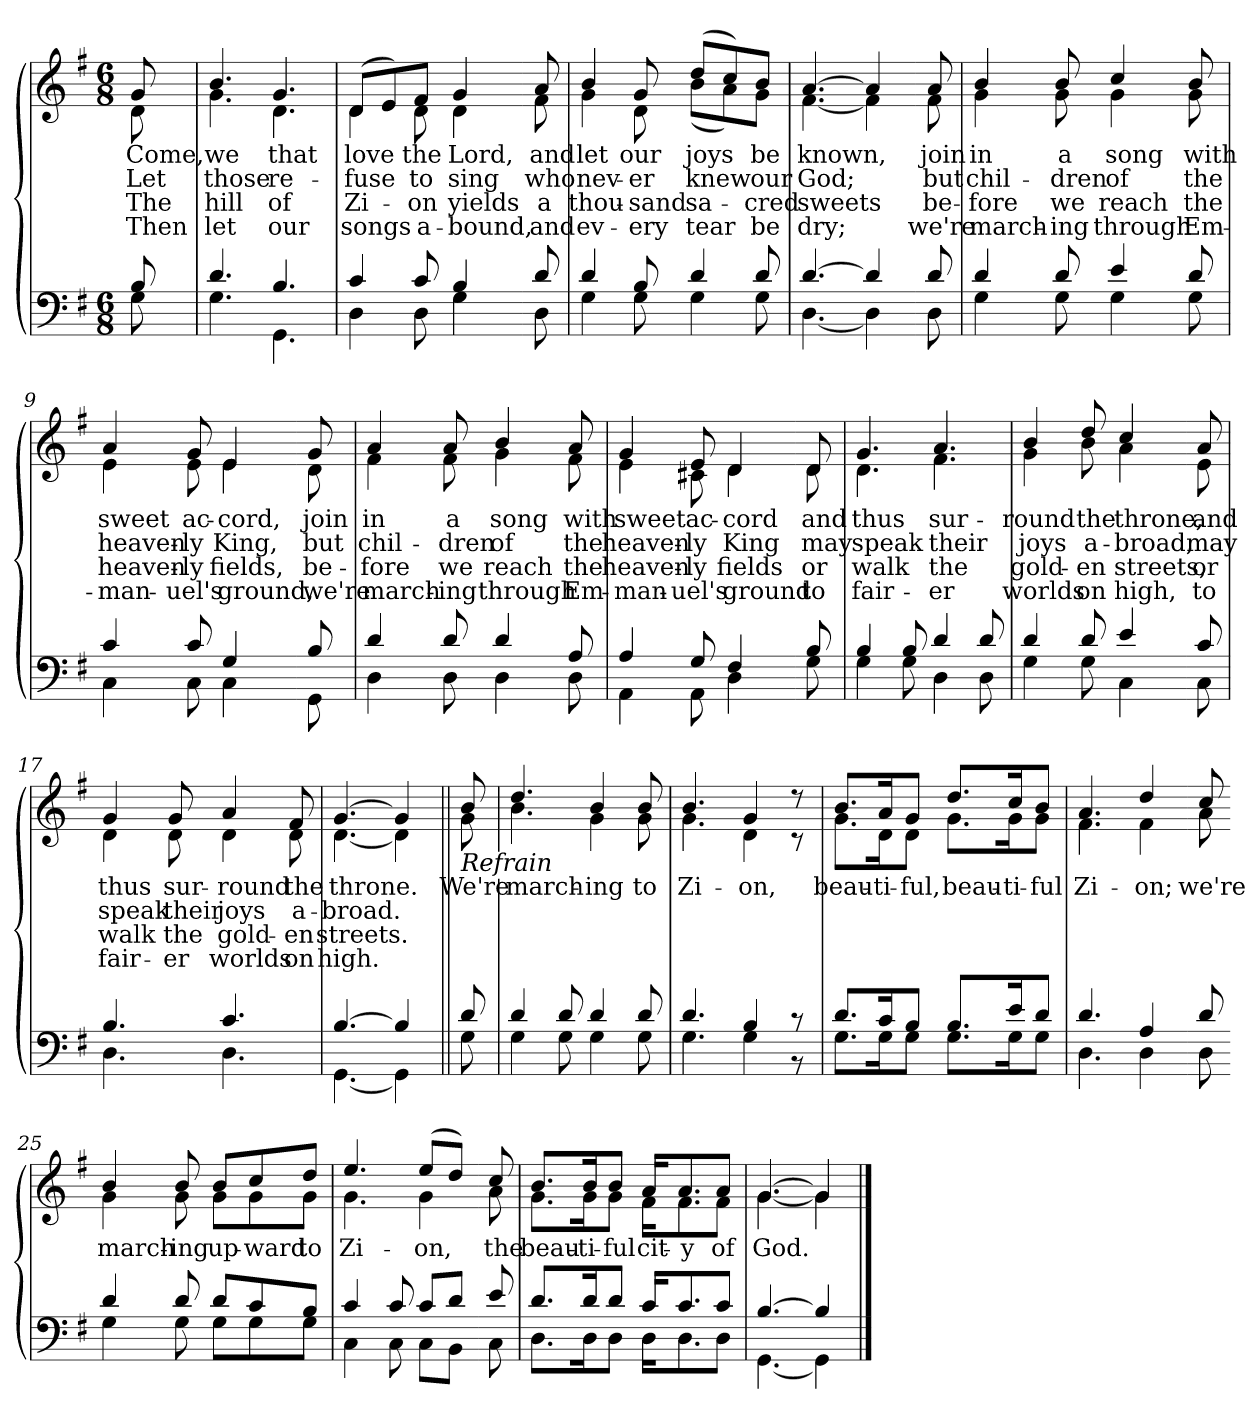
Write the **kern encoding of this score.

**kern	**kern	**text	**text	**text	**text
*part2	*part1	*part1	*part1	*part1	*part1
*staff2	*staff1	*staff1	*staff1	*staff1	*staff1
*clefF4	*clefG2	*	*	*	*
*k[f#]	*k[f#]	*	*	*	*
*M6/8	*M6/8	*	*	*	*
=1	=1	=1	=1	=1	=1
*^	*	*	*	*	*
!	!	!LO:TX:b:i:t=Verse	!	!	!	!
!	!	!	!LO:LY:b	!LO:LY:b	!LO:LY:b	!LO:LY:b
*	*	*^	*	*	*	*
8B/	8G\	8g/	8d\	Come,	Let	The	Then
=2	=2	=2	=2	=2	=2	=2	=2
!	!	!	!	!LO:LY:b	!LO:LY:b	!LO:LY:b	!LO:LY:b
4.d/	4.G\	4.b/	4.g\	we	those	hill	let
!	!	!	!	!LO:LY:b	!LO:LY:b	!LO:LY:b	!LO:LY:b
4.B/	4.GG\	4.g/	4.d\	that	re-	of	our
=3	=3	=3	=3	=3	=3	=3	=3
!	!	!	!	!LO:LY:b	!LO:LY:b	!LO:LY:b	!LO:LY:b
4c/	4D\	(>8d/L	4d\	love	-fuse	Zi-	songs
.	.	8e/)	.	.	.	.	.
!	!	!	!	!LO:LY:b	!LO:LY:b	!LO:LY:b	!LO:LY:b
8c/	8D\	8f#/J	8d\	the	to	-on	a-
!	!	!	!	!LO:LY:b	!LO:LY:b	!LO:LY:b	!LO:LY:b
4B/	4G\	4g/	4d\	Lord,	sing	yields	-bound,
!!LO:LB:g=z	!!
=4-	=4-	=4-	=4-	=4-	=4-	=4-	=4-
!	!	!	!	!LO:LY:b	!LO:LY:b	!LO:LY:b	!LO:LY:b
8d/	8D\	8a/	8f#\	and	who	a	and
=5	=5	=5	=5	=5	=5	=5	=5
!	!	!	!	!LO:LY:b	!LO:LY:b	!LO:LY:b	!LO:LY:b
4d/	4G\	4b/	4g\	let	nev-	thou-	ev-
!	!	!	!	!LO:LY:b	!LO:LY:b	!LO:LY:b	!LO:LY:b
8B/	8G\	8g/	8d\	our	-er	-sand	-ery
!	!	!	!	!LO:LY:b	!LO:LY:b	!LO:LY:b	!LO:LY:b
4d/	4G\	(>8dd/L	(<8b\L	joys	knew	sa-	tear
.	.	8cc/)	8a\)	.	.	.	.
!	!	!	!	!LO:LY:b	!LO:LY:b	!LO:LY:b	!LO:LY:b
8d/	8G\	8b/J	8g\J	be	our	-cred	be
=6	=6	=6	=6	=6	=6	=6	=6
!	!	!	!	!LO:LY:b	!LO:LY:b	!LO:LY:b	!LO:LY:b
[4.d/	[4.D\	[4.a/	[4.f#\	known,	God;	sweets	dry;
4d/]	4D\]	4a/]	4f#\]	.	.	.	.
!!LO:LB:g=z	!!
=7-	=7-	=7-	=7-	=7-	=7-	=7-	=7-
!	!	!	!	!LO:LY:b	!LO:LY:b	!LO:LY:b	!LO:LY:b
8d/	8D\	8a/	8f#\	join	but	be-	we're
=8	=8	=8	=8	=8	=8	=8	=8
!	!	!	!	!LO:LY:b	!LO:LY:b	!LO:LY:b	!LO:LY:b
4d/	4G\	4b/	4g\	in	chil-	-fore	march-
!	!	!	!	!LO:LY:b	!LO:LY:b	!LO:LY:b	!LO:LY:b
8d/	8G\	8b/	8g\	a	-dren	we	-ing
!	!	!	!	!LO:LY:b	!LO:LY:b	!LO:LY:b	!LO:LY:b
4e/	4G\	4cc/	4g\	song	of	reach	through
!	!	!	!	!LO:LY:b	!LO:LY:b	!LO:LY:b	!LO:LY:b
8d/	8G\	8b/	8g\	with	the	the	Em-
=9	=9	=9	=9	=9	=9	=9	=9
!	!	!	!	!LO:LY:b	!LO:LY:b	!LO:LY:b	!LO:LY:b
4c/	4C\	4a/	4e\	sweet	heaven-	heaven-	-man-
!	!	!	!	!LO:LY:b	!LO:LY:b	!LO:LY:b	!LO:LY:b
8c/	8C\	8g/	8e\	ac-	-ly	-ly	-uel's
!	!	!	!	!LO:LY:b	!LO:LY:b	!LO:LY:b	!LO:LY:b
4G/	4C\	4e/	4e\	-cord,	King,	fields,	ground,
!!LO:LB:g=z	!!
=10-	=10-	=10-	=10-	=10-	=10-	=10-	=10-
!	!	!	!	!LO:LY:b	!LO:LY:b	!LO:LY:b	!LO:LY:b
8B/	8GG\	8g/	8d\	join	but	be-	we're
=11	=11	=11	=11	=11	=11	=11	=11
!	!	!	!	!LO:LY:b	!LO:LY:b	!LO:LY:b	!LO:LY:b
4d/	4D\	4a/	4f#\	in	chil-	-fore	march-
!	!	!	!	!LO:LY:b	!LO:LY:b	!LO:LY:b	!LO:LY:b
8d/	8D\	8a/	8f#\	a	-dren	we	-ing
!	!	!	!	!LO:LY:b	!LO:LY:b	!LO:LY:b	!LO:LY:b
4d/	4D\	4b/	4g\	song	of	reach	through
!	!	!	!	!LO:LY:b	!LO:LY:b	!LO:LY:b	!LO:LY:b
8A/	8D\	8a/	8f#\	with	the	the	Em-
=12	=12	=12	=12	=12	=12	=12	=12
!	!	!	!	!LO:LY:b	!LO:LY:b	!LO:LY:b	!LO:LY:b
4A/	4AA\	4g/	4e\	sweet	heaven-	heaven-	-man-
!	!	!	!	!LO:LY:b	!LO:LY:b	!LO:LY:b	!LO:LY:b
8G/	8AA\	8e/	8c#X\	ac-	-ly	-ly	-uel's
!	!	!	!	!LO:LY:b	!LO:LY:b	!LO:LY:b	!LO:LY:b
4F#/	4D\	4d/	4d\	-cord	King	fields	ground
!!LO:LB:g=z	!!
=13-	=13-	=13-	=13-	=13-	=13-	=13-	=13-
!	!	!	!	!LO:LY:b	!LO:LY:b	!LO:LY:b	!LO:LY:b
8B/	8G\	8d/	8d\	and	may	or	to
=14	=14	=14	=14	=14	=14	=14	=14
!	!	!	!	!LO:LY:b	!LO:LY:b	!LO:LY:b	!LO:LY:b
4B/	4G\	4.g/	4.d\	thus	speak	walk	fair-
8B/	8G\	.	.	.	.	.	.
!	!	!	!	!LO:LY:b	!LO:LY:b	!LO:LY:b	!LO:LY:b
4d/	4D\	4.a/	4.f#\	sur-	their	the	-er
8d/	8D\	.	.	.	.	.	.
=15	=15	=15	=15	=15	=15	=15	=15
!	!	!	!	!LO:LY:b	!LO:LY:b	!LO:LY:b	!LO:LY:b
4d/	4G\	4b/	4g\	-round	joys	gold-	worlds
!	!	!	!	!LO:LY:b	!LO:LY:b	!LO:LY:b	!LO:LY:b
8d/	8G\	8dd/	8b\	the	a-	-en	on
!	!	!	!	!LO:LY:b	!LO:LY:b	!LO:LY:b	!LO:LY:b
4e/	4C\	4cc/	4a\	throne,	-broad,	streets,	high,
!!LO:LB:g=z	!!
=16-	=16-	=16-	=16-	=16-	=16-	=16-	=16-
!	!	!	!	!LO:LY:b	!LO:LY:b	!LO:LY:b	!LO:LY:b
8c/	8C\	8a/	8e\	and	may	or	to
=17	=17	=17	=17	=17	=17	=17	=17
!	!	!	!	!LO:LY:b	!LO:LY:b	!LO:LY:b	!LO:LY:b
4.B/	4.D\	4g/	4d\	thus	speak	walk	fair-
!	!	!	!	!LO:LY:b	!LO:LY:b	!LO:LY:b	!LO:LY:b
.	.	8g/	8d\	sur-	their	the	-er
!	!	!	!	!LO:LY:b	!LO:LY:b	!LO:LY:b	!LO:LY:b
4.c/	4.D\	4a/	4d\	-round	joys	gold-	worlds
!	!	!	!	!LO:LY:b	!LO:LY:b	!LO:LY:b	!LO:LY:b
.	.	8f#/	8d\	the	a-	-en	on
=18	=18	=18	=18	=18	=18	=18	=18
!	!	!	!	!LO:LY:b	!LO:LY:b	!LO:LY:b	!LO:LY:b
[4.B/	[4.GG\	[4.g/	[4.d\	throne.	-broad.	streets.	high.
4B/]	4GG\]	4g/]	4d\]	.	.	.	.
!!LO:LB:g=z	!!
=19||	=19||	=19||	=19||	=19||	=19||	=19||	=19||
!	!	!LO:TX:b:i:t=Refrain	!	!	!	!	!
!	!	!	!	!LO:LY:b	!	!	!
8d/	8G\	8b/	8g\	We're	.	.	.
=20	=20	=20	=20	=20	=20	=20	=20
!	!	!	!	!LO:LY:b	!	!	!
4d/	4G\	4.dd/	4.b\	march-	.	.	.
8d/	8G\	.	.	.	.	.	.
!	!	!	!	!LO:LY:b	!	!	!
4d/	4G\	4b/	4g\	-ing	.	.	.
!	!	!	!	!LO:LY:b	!	!	!
8d/	8G\	8b/	8g\	to	.	.	.
=21	=21	=21	=21	=21	=21	=21	=21
!	!	!	!	!LO:LY:b	!	!	!
4.d/	4.G\	4.b/	4.g\	Zi-	.	.	.
!	!	!	!	!LO:LY:b	!	!	!
4B/	4G\	4g/	4d\	-on,	.	.	.
8r	8r	8r	8r	.	.	.	.
!!LO:LB:g=z	!!
=22	=22	=22	=22	=22	=22	=22	=22
!	!	!	!	!LO:LY:b	!	!	!
8.d/L	8.G\L	8.b/L	8.g\L	beau-	.	.	.
!	!	!	!	!LO:LY:b	!	!	!
16c/K	16G\K	16a/K	16d\K	-ti-	.	.	.
!	!	!	!	!LO:LY:b	!	!	!
8B/J	8G\J	8g/J	8d\J	-ful,	.	.	.
!	!	!	!	!LO:LY:b	!	!	!
8.B/L	8.G\L	8.dd/L	8.g\L	beau-	.	.	.
!	!	!	!	!LO:LY:b	!	!	!
16e/K	16G\K	16cc/K	16g\K	-ti-	.	.	.
!	!	!	!	!LO:LY:b	!	!	!
8d/J	8G\J	8b/J	8g\J	-ful	.	.	.
=23	=23	=23	=23	=23	=23	=23	=23
!	!	!	!	!LO:LY:b	!	!	!
4.d/	4.D\	4.a/	4.f#\	Zi-	.	.	.
!	!	!	!	!LO:LY:b	!	!	!
4A/	4D\	4dd/	4f#\	-on;	.	.	.
!!LO:LB:g=z	!!
=24-	=24-	=24-	=24-	=24-	=24-	=24-	=24-
!	!	!	!	!LO:LY:b	!	!	!
8d/	8D\	8cc/	8a\	we're	.	.	.
=25-	=25-	=25-	=25-	=25-	=25-	=25-	=25-
!	!	!	!	!LO:LY:b	!	!	!
4d/	4G\	4b/	4g\	march-	.	.	.
!	!	!	!	!LO:LY:b	!	!	!
8d/	8G\	8b/	8g\	-ing	.	.	.
!	!	!	!	!LO:LY:b	!	!	!
8d/L	8G\L	8b/L	8g\L	up-	.	.	.
!	!	!	!	!LO:LY:b	!	!	!
8c/	8G\	8cc/	8g\	-ward	.	.	.
!	!	!	!	!LO:LY:b	!	!	!
8B/J	8G\J	8dd/J	8g\J	to	.	.	.
=26	=26	=26	=26	=26	=26	=26	=26
!	!	!	!	!LO:LY:b	!	!	!
4c/	4C\	4.ee/	4.g\	Zi-	.	.	.
8c/	8C\	.	.	.	.	.	.
!	!	!	!	!LO:LY:b	!	!	!
8c/L	8C\L	(>8ee/L	4g\	-on,	.	.	.
8d/J	8BB\J	8dd/J)	.	.	.	.	.
!!LO:LB:g=z	!!
=27-	=27-	=27-	=27-	=27-	=27-	=27-	=27-
!	!	!	!	!LO:LY:b	!	!	!
8e/	8C\	8cc/	8a\	the	.	.	.
=28	=28	=28	=28	=28	=28	=28	=28
!	!	!	!	!LO:LY:b	!	!	!
8.d/L	8.D\L	8.b/L	8.g\L	beau-	.	.	.
!	!	!	!	!LO:LY:b	!	!	!
16d/K	16D\K	16b/K	16g\K	-ti-	.	.	.
!	!	!	!	!LO:LY:b	!	!	!
8d/J	8D\J	8b/J	8g\J	-ful	.	.	.
!	!	!	!	!LO:LY:b	!	!	!
16c/KL	16D\KL	16a/KL	16f#\KL	cit-	.	.	.
!	!	!	!	!LO:LY:b	!	!	!
8.c/	8.D\	8.a/	8.f#\	-y	.	.	.
!	!	!	!	!LO:LY:b	!	!	!
8c/J	8D\J	8a/J	8f#\J	of	.	.	.
=29	=29	=29	=29	=29	=29	=29	=29
!	!	!	!	!LO:LY:b	!	!	!
[4.B/	[4.GG\	[4.g/	[4.g\	God.	.	.	.
4B/]	4GG\]	4g/]	4g\]	.	.	.	.
*v	*v	*	*	*	*	*	*
*	*v	*v	*	*	*	*
==	==	==	==	==	==
*-	*-	*-	*-	*-	*-
